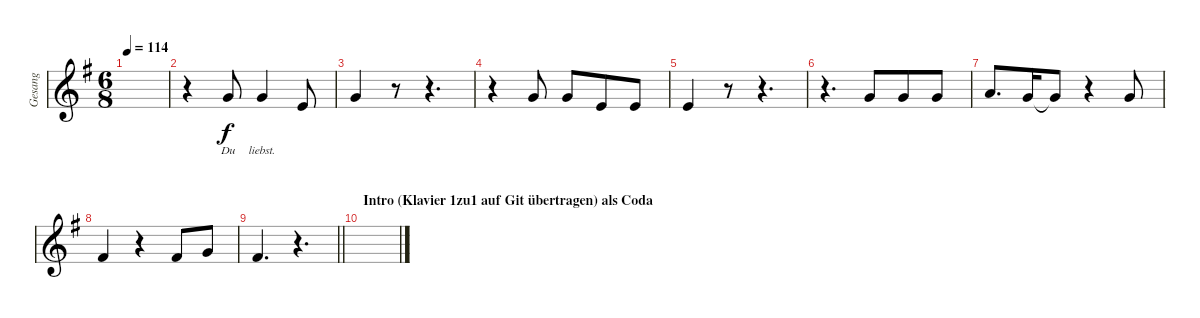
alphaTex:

\track ("Gesang" "Gesang") {instrument clarinet}
\staff {score}
\tuning (E4 B3 G3 D3 A2 E2) {hide}
\ts (6 8)
\tempo 114
\clef g2
\ks g
|
r.4 3.1.8{lyrics (0 "Du") lyrics (1 "") lyrics (2 "") lyrics (3 "") lyrics (4 "")} 3.1.4{lyrics (0 "liebst.") lyrics (1 "") lyrics (2 "") lyrics (3 "") lyrics (4 "")} 0.1.8 |
3.1.4 r.8 r.4{d} |
r.4 3.1.8 3.1.8 0.1.8 0.1.8 |
0.1.4 r.8 r.4{d} |
r.4{d} 3.1.8 3.1.8 3.1.8 |
5.1.8{d} 3.1.16 3.1{t}.8 r.4 3.1.8 |
2.1.4 r.4 2.1.8 3.1.8 |
\barLineRight lightlight
2.1.4{d} r.4{d} |
\section ("" "Intro (Klavier 1zu1 auf Git übertragen) als Coda")
